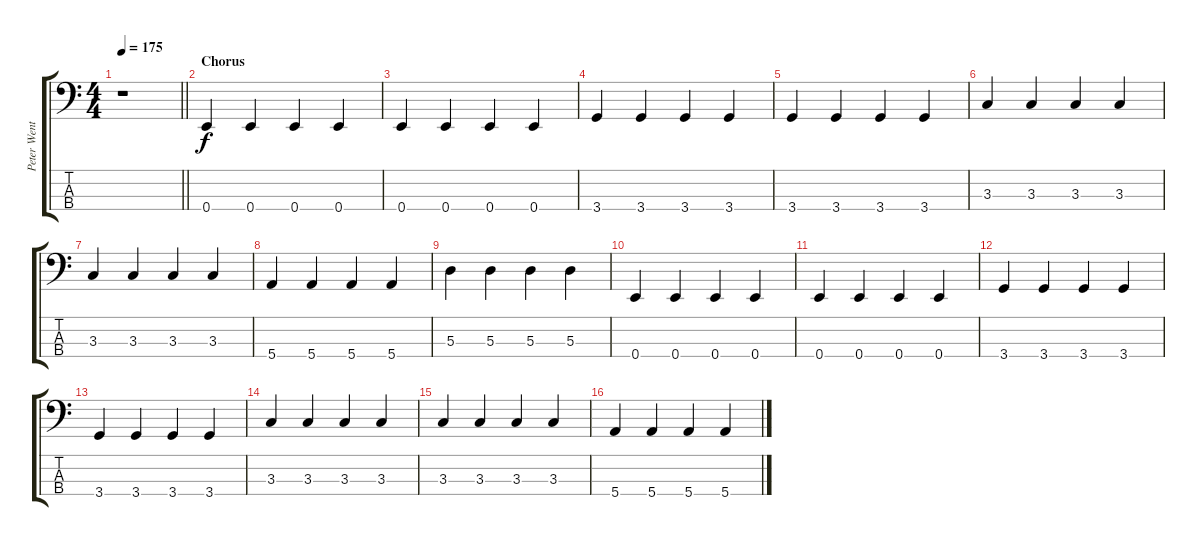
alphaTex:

\track ("Peter Wentz (Bass)" "Peter Went") {instrument electricbassfinger}
\staff {score tabs}
\tuning (G2 D2 A1 E1) {hide}
\ts (4 4)
\tempo 175
\clef f4
\barLineRight lightlight
\ks c
r.1{dy f} |
\section ("" "Chorus")
0.4.4 0.4.4 0.4.4 0.4.4 |
0.4.4 0.4.4 0.4.4 0.4.4 |
3.4.4 3.4.4 3.4.4 3.4.4 |
3.4.4 3.4.4 3.4.4 3.4.4 |
3.3.4 3.3.4 3.3.4 3.3.4 |
3.3.4 3.3.4 3.3.4 3.3.4 |
5.4.4 5.4.4 5.4.4 5.4.4 |
5.3.4 5.3.4 5.3.4 5.3.4 |
0.4.4 0.4.4 0.4.4 0.4.4 |
0.4.4 0.4.4 0.4.4 0.4.4 |
3.4.4 3.4.4 3.4.4 3.4.4 |
3.4.4 3.4.4 3.4.4 3.4.4 |
3.3.4 3.3.4 3.3.4 3.3.4 |
3.3.4 3.3.4 3.3.4 3.3.4 |
5.4.4 5.4.4 5.4.4 5.4.4
